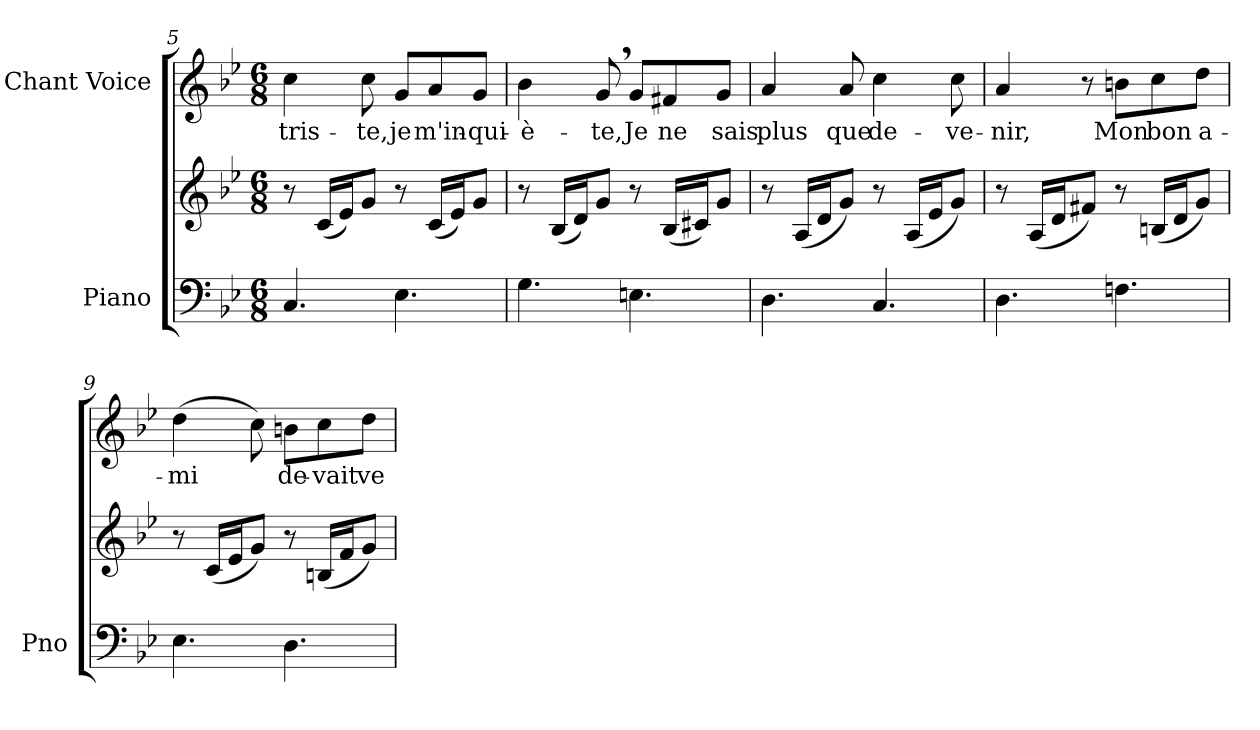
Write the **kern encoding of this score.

**kern	**kern	**kern	**text
*part2	*part2	*part1	*part1
*staff3	*staff2	*staff1	*staff1
*I"Piano	*	*I"Chant Voice	*
*I'Pno	*	*	*
*clefF4	*clefG2	*clefG2	*
*k[b-e-]	*k[b-e-]	*k[b-e-]	*
*M6/8	*M6/8	*M6/8	*
=5	=5	=5	=5
!	!	!	!LO:LY:b
4.C/	8r	4cc\	tris-
.	(16c/LL	.	.
.	16e-/J)	.	.
!	!	!	!LO:LY:b
.	8g/J	8cc\	-te,
!	!	!	!LO:LY:b
4.E-\	8r	8g/L	je
!	!	!	!LO:LY:b
.	(16c/LL	8a/	m'in-
.	16e-/J)	.	.
!	!	!	!LO:LY:b
.	8g/J	8g/J	-qui-
!!LO:LB:g=z
=6	=6	=6	=6
!	!	!	!LO:LY:b
4.G\	8r	4b-\	-è-
.	(16B-/LL	.	.
.	16d/J)	.	.
!	!	!	!LO:LY:b
.	8g/J	8g,/	-te,
!	!	!	!LO:LY:b
4.En\	8r	8g/L	Je
!	!	!	!LO:LY:b
.	(16B-/LL	8f#X/	ne
.	16c#X/J)	.	.
!	!	!	!LO:LY:b
.	8g/J	8g/J	sais
!!LO:LB:g=z
=7	=7	=7	=7
!	!	!	!LO:LY:b
4.D\	8r	4a/	plus
.	(16A/LL	.	.
.	16d/J	.	.
!	!	!	!LO:LY:b
.	8g/J)	8a/	que
!	!	!	!LO:LY:b
4.C/	8r	4cc\	de-
.	(16A/LL	.	.
.	16e-/J	.	.
!	!	!	!LO:LY:b
.	8g/J)	8cc\	-ve-
=8	=8	=8	=8
!	!	!	!LO:LY:b
4.D\	8r	4a/	-nir,
.	(16A/LL	.	.
.	16d/J	.	.
.	8f#X/J)	8r	.
!	!	!	!LO:LY:b
4.Fn\	8r	8bn\L	Mon
!	!	!	!LO:LY:b
.	(16Bn/LL	8cc\	bon
.	16d/J	.	.
!	!	!	!LO:LY:b
.	8g/J)	8dd\J	a-
=9	=9	=9	=9
!	!	!	!LO:LY:b
4.E-\	8r	(4dd\	-mi
.	(16c/LL	.	.
.	16e-/J	.	.
.	8g/J)	8cc\)	.
!	!	!	!LO:LY:b
4.D\	8r	8bn\L	de-
!	!	!	!LO:LY:b
.	(16Bn/LL	8cc\	-vait
.	16f/J	.	.
!	!	!	!LO:LY:b
.	8g/J)	8dd\J	ve-
=	=	=	=
*-	*-	*-	*-
